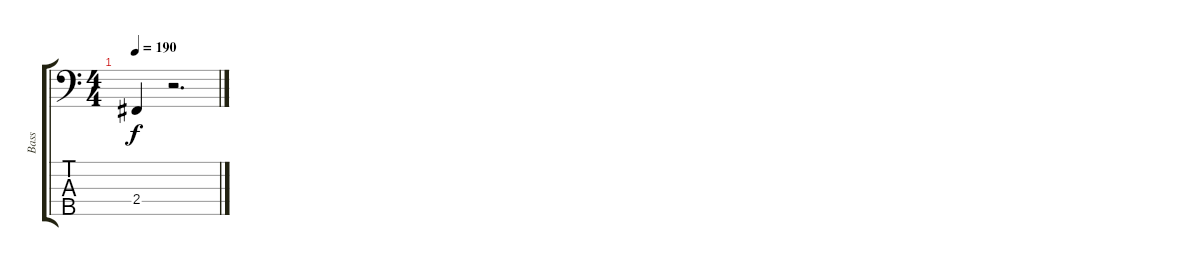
\track ("Bass" "Bass") {instrument electricbassfinger}
\staff {score tabs}
\tuning (G2 D2 A1 E1 B0) {hide}
\ts (4 4)
\tempo 190
\clef f4
\ks c
2.4{t}.4{dy f} r.2{d}
